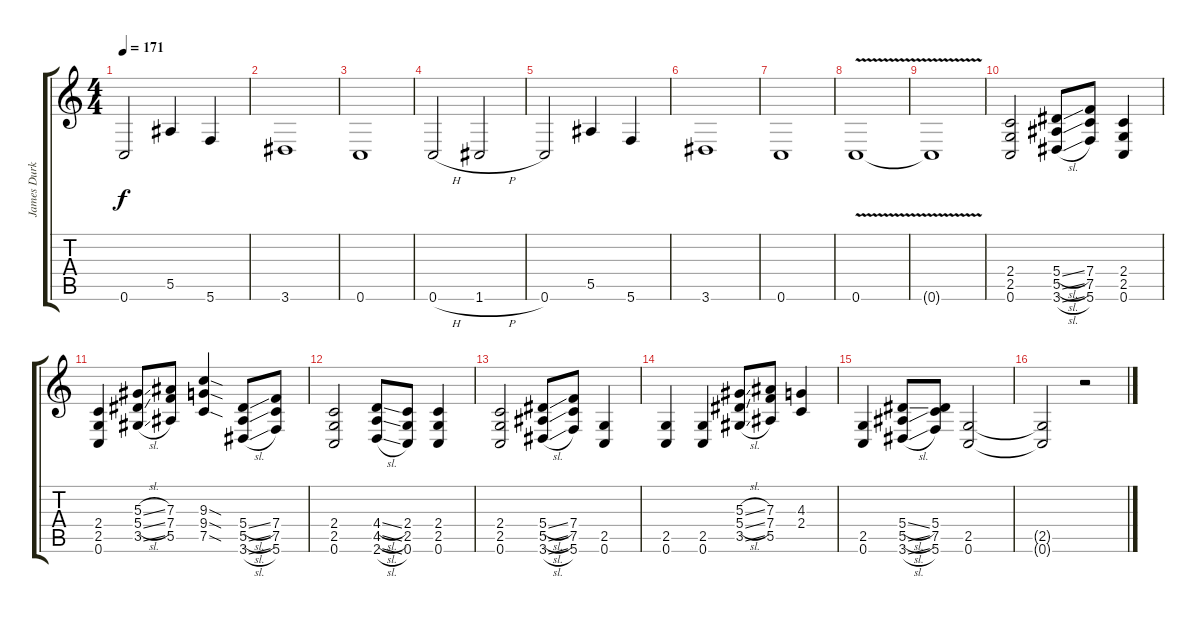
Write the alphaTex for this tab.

\track ("James Durkin (Guitar 2)" "James Durk") {instrument overdrivenguitar}
\staff {score tabs}
\tuning (C4 G3 Eb3 Bb2 F2 C2) {hide}
\ts (4 4)
\tempo 171
\clef g2
\ks c
0.6.2{dy f} 5.5.4 5.6.4 |
3.6.1 |
0.6.1 |
0.6{h}.2 1.6{h}.2 |
0.6.2 5.5.4 5.6.4 |
3.6.1 |
0.6.1 |
0.6{v}.1 |
0.6{t}.1 |
(2.4 2.5 0.6).2 (5.4{sl} 5.5{sl} 3.6{sl}).8 (7.4 7.5 5.6).8 (2.4 2.5 0.6).4 |
(2.4 2.5 0.6).4 (5.3{sl} 5.4{sl} 3.5{sl}).8 (7.3 7.4 5.5).8 (9.3{sod} 9.4{sod} 7.5{sod}).4 (5.4{sl} 5.5{sl} 3.6{sl}).8 (7.4 7.5 5.6).8 |
(2.4 2.5 0.6).2 (4.4{sl} 4.5{sl} 2.6{sl}).8 (2.4 2.5 0.6).8 (2.4 2.5 0.6).4 |
(2.4 2.5 0.6).2 (5.4{sl} 5.5{sl} 3.6{sl}).8 (7.4 7.5 5.6).8 (2.5 0.6).4 |
(2.5 0.6).4 (2.5 0.6).4 (5.3{sl} 5.4{sl} 3.5{sl}).8 (7.3 7.4 5.5).8 (4.3 2.4).4 |
(2.5 0.6).4 (5.4{sl} 5.5{sl} 3.6{sl}).8 (5.4 7.5 5.6).8 (2.5 0.6).2 |
(2.5{t} 0.6{t}).2 r.2
